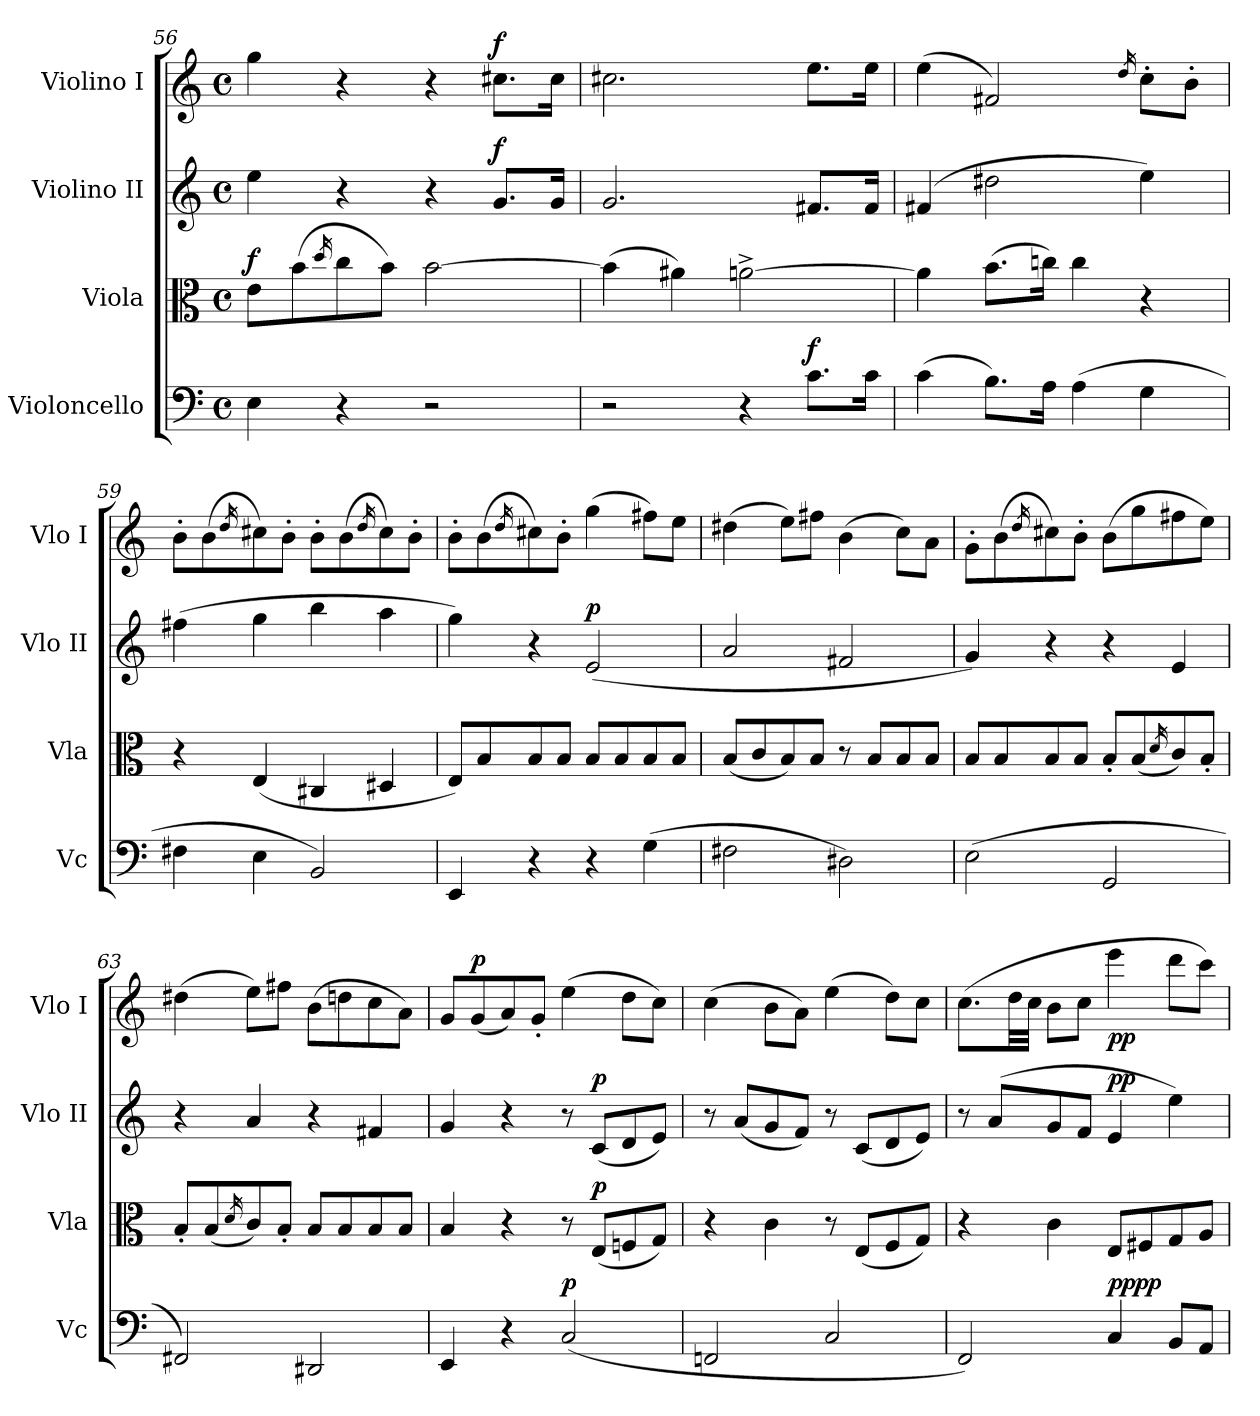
**kern	**dynam	**kern	**dynam	**kern	**dynam	**kern	**dynam
*part4	*part4	*part3	*part3	*part2	*part2	*part1	*part1
*staff4	*staff4	*staff3	*staff3	*staff2	*staff2	*staff1	*staff1
*I"Violoncello	*	*I"Viola	*	*I"Violino II	*	*I"Violino I	*
*I'Vc	*	*I'Vla	*	*I'Vlo II	*	*I'Vlo I	*
*clefF4	*	*clefC3	*	*clefG2	*	*clefG2	*
*k[]	*	*k[]	*	*k[]	*	*k[]	*
*M4/4	*	*M4/4	*	*M4/4	*	*M4/4	*
*met(c)	*	*met(c)	*	*met(c)	*	*met(c)	*
=56	=56	=56	=56	=56	=56	=56	=56
!	!	!	!LO:DY:a	!	!	!	!
4E\	.	8e\L	f	4ee\	.	4gg\	.
.	.	(8b\	.	.	.	.	.
.	.	16qdd/	.	.	.	.	.
4r	.	8cc\	.	4r	.	4r	.
.	.	8b\J)	.	.	.	.	.
2r	.	[2b\	.	4r	.	4r	.
!	!	!	!	!	!LO:DY:a	!	!LO:DY:a
.	.	.	.	8.g/L	f	8.cc#X\L	f
.	.	.	.	16g/Jk	.	16cc#\Jk	.
!!LO:LB:g=z
=57	=57	=57	=57	=57	=57	=57	=57
2r	.	(4b\]	.	2.g/	.	2.cc#X\	.
.	.	4a#X\)	.	.	.	.	.
4r	.	[2an^\	.	.	.	.	.
!	!LO:DY:a	!	!	!	!	!	!
8.c\L	f	.	.	8.f#X/L	.	8.ee\L	.
16c\Jk	.	.	.	16f#/Jk	.	16ee\Jk	.
=58	=58	=58	=58	=58	=58	=58	=58
(4c\	.	4a\]	.	(4f#X/	.	(4ee\	.
8.B\L)	.	(8.b\L	.	2dd#X\	.	2f#X/)	.
16A\Jk	.	16ccn\Jk)	.	.	.	.	.
(4A\	.	4cc\	.	.	.	.	.
.	.	.	.	.	.	16qdd/	.
4G\	.	4r	.	4ee\)	.	8cc'\L	.
.	.	.	.	.	.	8b'\J	.
=59	=59	=59	=59	=59	=59	=59	=59
4F#X\	.	4r	.	(4ff#X\	.	8b'\L	.
.	.	.	.	.	.	(8b\	.
.	.	.	.	.	.	16qdd/	.
4E\	.	(4E/	.	4gg\	.	8cc#X\)	.
.	.	.	.	.	.	8b'\J	.
2BB/)	.	4C#X/	.	4bb\	.	8b'\L	.
.	.	.	.	.	.	(8b\	.
.	.	.	.	.	.	16qdd/	.
.	.	4D#X/	.	4aa\	.	8cc#\)	.
.	.	.	.	.	.	8b'\J	.
=60	=60	=60	=60	=60	=60	=60	=60
4EE/	.	8E/L)	.	4gg\)	.	8b'\L	.
.	.	8B/	.	.	.	(8b\	.
.	.	.	.	.	.	16qdd/	.
4r	.	8B/	.	4r	.	8cc#X\)	.
.	.	8B/J	.	.	.	8b'\J	.
!	!	!	!	!	!LO:DY:a	!	!
4r	.	8B/L	.	(2e/	p	(4gg\	.
.	.	8B/	.	.	.	.	.
(4G\	.	8B/	.	.	.	8ff#X\L)	.
.	.	8B/J	.	.	.	8ee\J	.
=61	=61	=61	=61	=61	=61	=61	=61
2F#X\	.	(8B/L	.	2a/	.	(4dd#X\	.
.	.	8c/	.	.	.	.	.
.	.	8B/)	.	.	.	8ee\L)	.
.	.	8B/J	.	.	.	8ff#X\J	.
2D#X\)	.	8r	.	2f#X/	.	(4b\	.
.	.	8B/L	.	.	.	.	.
.	.	8B/	.	.	.	8cc\L)	.
.	.	8B/J	.	.	.	8a\J	.
=62	=62	=62	=62	=62	=62	=62	=62
(2E\	.	8B/L	.	4g/)	.	8g'\L	.
.	.	8B/	.	.	.	(8b\	.
.	.	.	.	.	.	16qdd/	.
.	.	8B/	.	4r	.	8cc#X\)	.
.	.	8B/J	.	.	.	8b'\J	.
2GG/	.	8B'/L	.	4r	.	(8b\L	.
.	.	(8B/	.	.	.	8gg\	.
.	.	16qd/	.	.	.	.	.
.	.	8c/)	.	4e/	.	8ff#X\	.
.	.	8B'/J	.	.	.	8ee\J)	.
=63	=63	=63	=63	=63	=63	=63	=63
2FF#X/)	.	8B'/L	.	4r	.	(4dd#X\	.
.	.	(8B/	.	.	.	.	.
.	.	16qd/	.	.	.	.	.
.	.	8c/)	.	4a/	.	8ee\L)	.
.	.	8B'/J	.	.	.	8ff#X\J	.
2DD#X/	.	8B/L	.	4r	.	(8b\L	.
.	.	8B/	.	.	.	8ddn\	.
.	.	8B/	.	4f#X/	.	8cc\	.
.	.	8B/J	.	.	.	8a\J)	.
=64	=64	=64	=64	=64	=64	=64	=64
4EE/	.	4B/	.	4g/	.	8g/L	.
!	!	!	!	!	!	!	!LO:DY:a
.	.	.	.	.	.	(8g/	p
4r	.	4r	.	4r	.	8a/)	.
.	.	.	.	.	.	8g'/J	.
!	!LO:DY:a	!	!	!	!	!	!
(2C/	p	8r	.	8r	.	(4ee\	.
!	!	!	!LO:DY:a	!	!LO:DY:a	!	!
.	.	(8E/L	p	(8c/L	p	.	.
.	.	8Fn/	.	8d/	.	8dd\L	.
.	.	8G/J)	.	8e/J)	.	8cc\J)	.
!!LO:LB:g=z
=65	=65	=65	=65	=65	=65	=65	=65
2FFn/	.	4r	.	8r	.	(4cc\	.
.	.	.	.	(8a/L	.	.	.
.	.	4c\	.	8g/	.	8b\L	.
.	.	.	.	8f/J)	.	8a\J)	.
2C/	.	8r	.	8r	.	(4ee\	.
.	.	(8E/L	.	(8c/L	.	.	.
.	.	8F/	.	8d/	.	8dd\L)	.
.	.	8G/J)	.	8e/J)	.	8cc\J	.
=66	=66	=66	=66	=66	=66	=66	=66
2FF/)	.	4r	.	8r	.	(8.cc\L	.
.	.	.	.	(8a/L	.	.	.
.	.	.	.	.	.	32dd\LL	.
.	.	.	.	.	.	32cc\JJJ	.
.	.	4c\	.	8g/	.	8b\L	.
.	.	.	.	8f/J	.	8cc\J	.
!	!LO:DY:a	!	!	!	!	!	!
!	!LO:DY:n=1:a	!	!	!	!LO:DY:a	!	!LO:DY:b
4C/	pp pp	8E/L	.	4e/	pp	4eee\	pp
.	.	8F#X/	.	.	.	.	.
8BB/L	.	8G/	.	4ee\)	.	8ddd\L	.
8AA/J	.	8A/J	.	.	.	8ccc\J)	.
=	=	=	=	=	=	=	=
*-	*-	*-	*-	*-	*-	*-	*-
